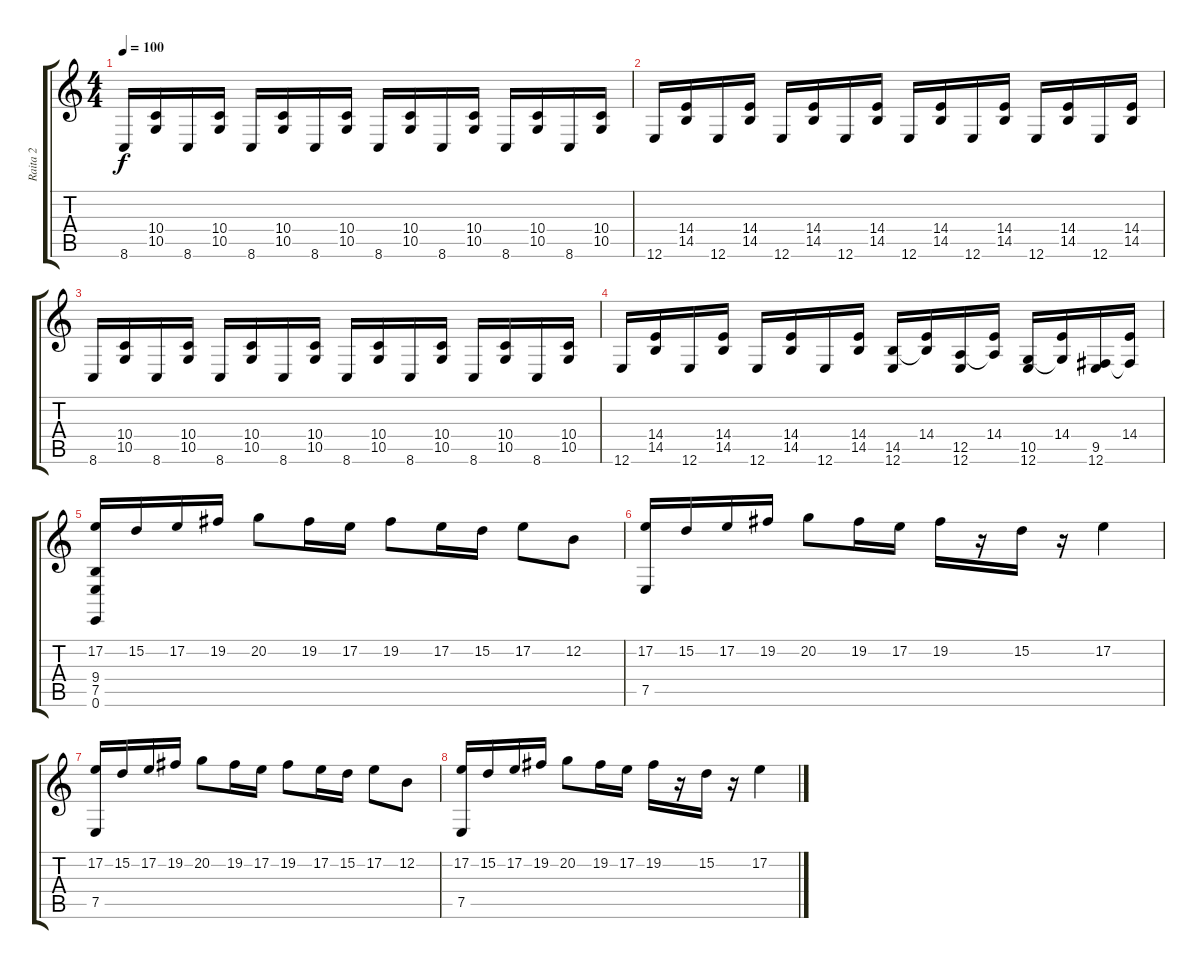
\track ("Raita 2" "Raita 2") {instrument accordion}
\staff {score tabs}
\tuning (E4 B3 G3 D3 A2 E2) {hide}
\ts (4 4)
\tempo 100
\clef g2
\ks c
8.6.16{dy f} (10.4 10.5).16 8.6.16 (10.4 10.5).16 8.6.16 (10.4 10.5).16 8.6.16 (10.4 10.5).16 8.6.16 (10.4 10.5).16 8.6.16 (10.4 10.5).16 8.6.16 (10.4 10.5).16 8.6.16 (10.4 10.5).16 |
12.6.16 (14.4 14.5).16 12.6.16 (14.4 14.5).16 12.6.16 (14.4 14.5).16 12.6.16 (14.4 14.5).16 12.6.16 (14.4 14.5).16 12.6.16 (14.4 14.5).16 12.6.16 (14.4 14.5).16 12.6.16 (14.4 14.5).16 |
8.6.16 (10.4 10.5).16 8.6.16 (10.4 10.5).16 8.6.16 (10.4 10.5).16 8.6.16 (10.4 10.5).16 8.6.16 (10.4 10.5).16 8.6.16 (10.4 10.5).16 8.6.16 (10.4 10.5).16 8.6.16 (10.4 10.5).16 |
12.6.16 (14.4 14.5).16 12.6.16 (14.4 14.5).16 12.6.16 (14.4 14.5).16 12.6.16 (14.4 14.5).16 (14.5 12.6).16 (14.4 14.5{t}).16 (12.5 12.6).16 (14.4 12.5{t}).16 (10.5 12.6).16 (14.4 10.5{t}).16 (9.5 12.6).16 (14.4 9.5{t}).16 |
(17.2 9.4 7.5 0.6).16 15.2.16 17.2.16 19.2.16 20.2.8 19.2.16 17.2.16 19.2.8 17.2.16 15.2.16 17.2.8 12.2.8 |
(17.2 7.5).16 15.2.16 17.2.16 19.2.16 20.2.8 19.2.16 17.2.16 19.2.16 r.16 15.2.16 r.16 17.2.4 |
(17.2 7.5).16 15.2.16 17.2.16 19.2.16 20.2.8 19.2.16 17.2.16 19.2.8 17.2.16 15.2.16 17.2.8 12.2.8 |
(17.2 7.5).16 15.2.16 17.2.16 19.2.16 20.2.8 19.2.16 17.2.16 19.2.16 r.16 15.2.16 r.16 17.2.4
